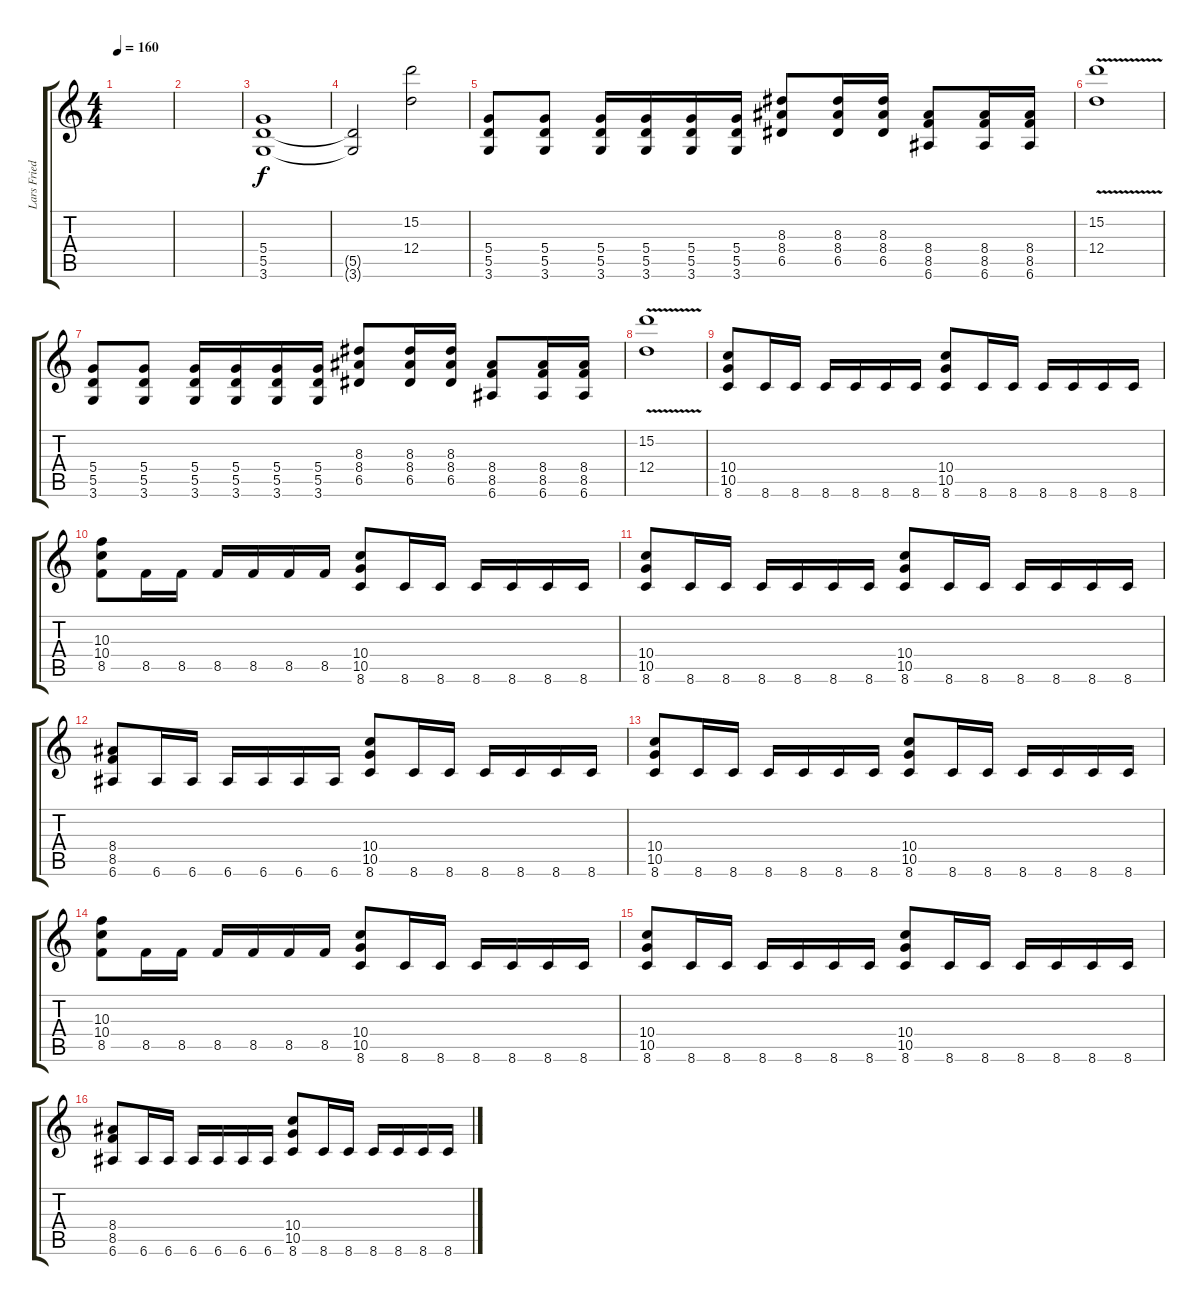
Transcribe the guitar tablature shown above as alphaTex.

\track ("Lars Friedriksen" "Lars Fried") {instrument distortionguitar}
\staff {score tabs}
\tuning (E4 B3 G3 D3 A2 E2) {hide}
\ts (4 4)
\tempo 160
\clef g2
\ks c
|
|
(5.4 5.5 3.6).1 |
(5.5{t} 3.6{t}).2 (15.2 12.4).2 |
(5.4 5.5 3.6).8{volume 16} (5.4 5.5 3.6).8 (5.4 5.5 3.6).16 (5.4 5.5 3.6).16 (5.4 5.5 3.6).16 (5.4 5.5 3.6).16 (8.3 8.4 6.5).8 (8.3 8.4 6.5).16 (8.3 8.4 6.5).16 (8.4 8.5 6.6).8 (8.4 8.5 6.6).16 (8.4 8.5 6.6).16 |
(15.2{v} 12.4).1 |
(5.4 5.5 3.6).8{volume 16} (5.4 5.5 3.6).8 (5.4 5.5 3.6).16 (5.4 5.5 3.6).16 (5.4 5.5 3.6).16 (5.4 5.5 3.6).16 (8.3 8.4 6.5).8 (8.3 8.4 6.5).16 (8.3 8.4 6.5).16 (8.4 8.5 6.6).8 (8.4 8.5 6.6).16 (8.4 8.5 6.6).16 |
(15.2{v} 12.4).1 |
(10.4 10.5 8.6).8 8.6.16 8.6.16 8.6.16 8.6.16 8.6.16 8.6.16 (10.4 10.5 8.6).8 8.6.16 8.6.16 8.6.16 8.6.16 8.6.16 8.6.16 |
(10.3 10.4 8.5).8 8.5.16 8.5.16 8.5.16 8.5.16 8.5.16 8.5.16 (10.4 10.5 8.6).8 8.6.16 8.6.16 8.6.16 8.6.16 8.6.16 8.6.16 |
(10.4 10.5 8.6).8 8.6.16 8.6.16 8.6.16 8.6.16 8.6.16 8.6.16 (10.4 10.5 8.6).8 8.6.16 8.6.16 8.6.16 8.6.16 8.6.16 8.6.16 |
(8.4 8.5 6.6).8 6.6.16 6.6.16 6.6.16 6.6.16 6.6.16 6.6.16 (10.4 10.5 8.6).8 8.6.16 8.6.16 8.6.16 8.6.16 8.6.16 8.6.16 |
(10.4 10.5 8.6).8 8.6.16 8.6.16 8.6.16 8.6.16 8.6.16 8.6.16 (10.4 10.5 8.6).8 8.6.16 8.6.16 8.6.16 8.6.16 8.6.16 8.6.16 |
(10.3 10.4 8.5).8 8.5.16 8.5.16 8.5.16 8.5.16 8.5.16 8.5.16 (10.4 10.5 8.6).8 8.6.16 8.6.16 8.6.16 8.6.16 8.6.16 8.6.16 |
(10.4 10.5 8.6).8 8.6.16 8.6.16 8.6.16 8.6.16 8.6.16 8.6.16 (10.4 10.5 8.6).8 8.6.16 8.6.16 8.6.16 8.6.16 8.6.16 8.6.16 |
(8.4 8.5 6.6).8 6.6.16 6.6.16 6.6.16 6.6.16 6.6.16 6.6.16 (10.4 10.5 8.6).8 8.6.16 8.6.16 8.6.16 8.6.16 8.6.16 8.6.16
